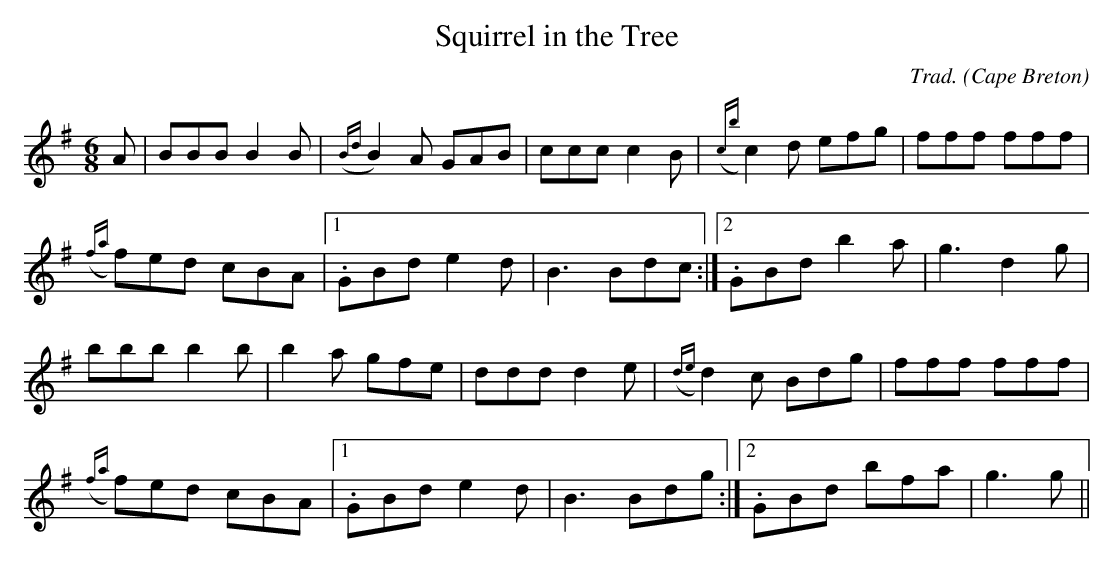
X:1
T:Squirrel in the Tree
O:Cape Breton
M:6/8
C:Trad.
K:G
A|BBB B2 B|({Bd} B2) A GAB|ccc c2 B|({cb}c2) d efg|fff fff|
({fa} f)ed cBA|1.GBd e2 d|B3 Bdc:|2.GBd b2 a|g3 d2 g|
bbb b2 b|b2 a gfe|ddd d2 e|({de}d2) c Bdg|fff fff|
({fa}f)ed cBA|1.GBd e2 d|B3 Bdg:|2.GBd bfa|g3 g||
